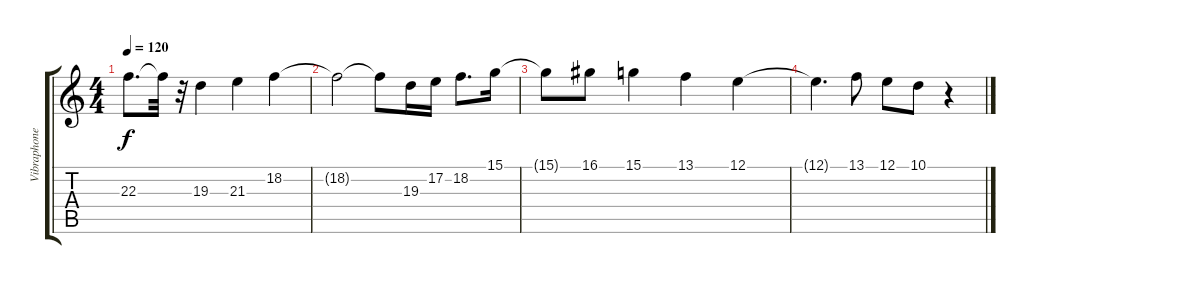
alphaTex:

\track ("Vibraphone" "Vibraphone") {instrument vibraphone}
\staff {score tabs}
\tuning (E4 B3 G3 D3 A2 E2) {hide}
\ts (4 4)
\tempo 120
\clef g2
\ks c
22.3{t}.8{d dy f} 22.3{t}.32 r.32 19.3.4 21.3.4 18.2.4 |
18.2{t}.2 18.2{t}.8 19.3.16 17.2.16 18.2.8{d} 15.1.16 |
15.1{t}.8 16.1.8 15.1.4 13.1.4 12.1.4 |
12.1{t}.4{d} 13.1.8 12.1.8 10.1.8 r.4
